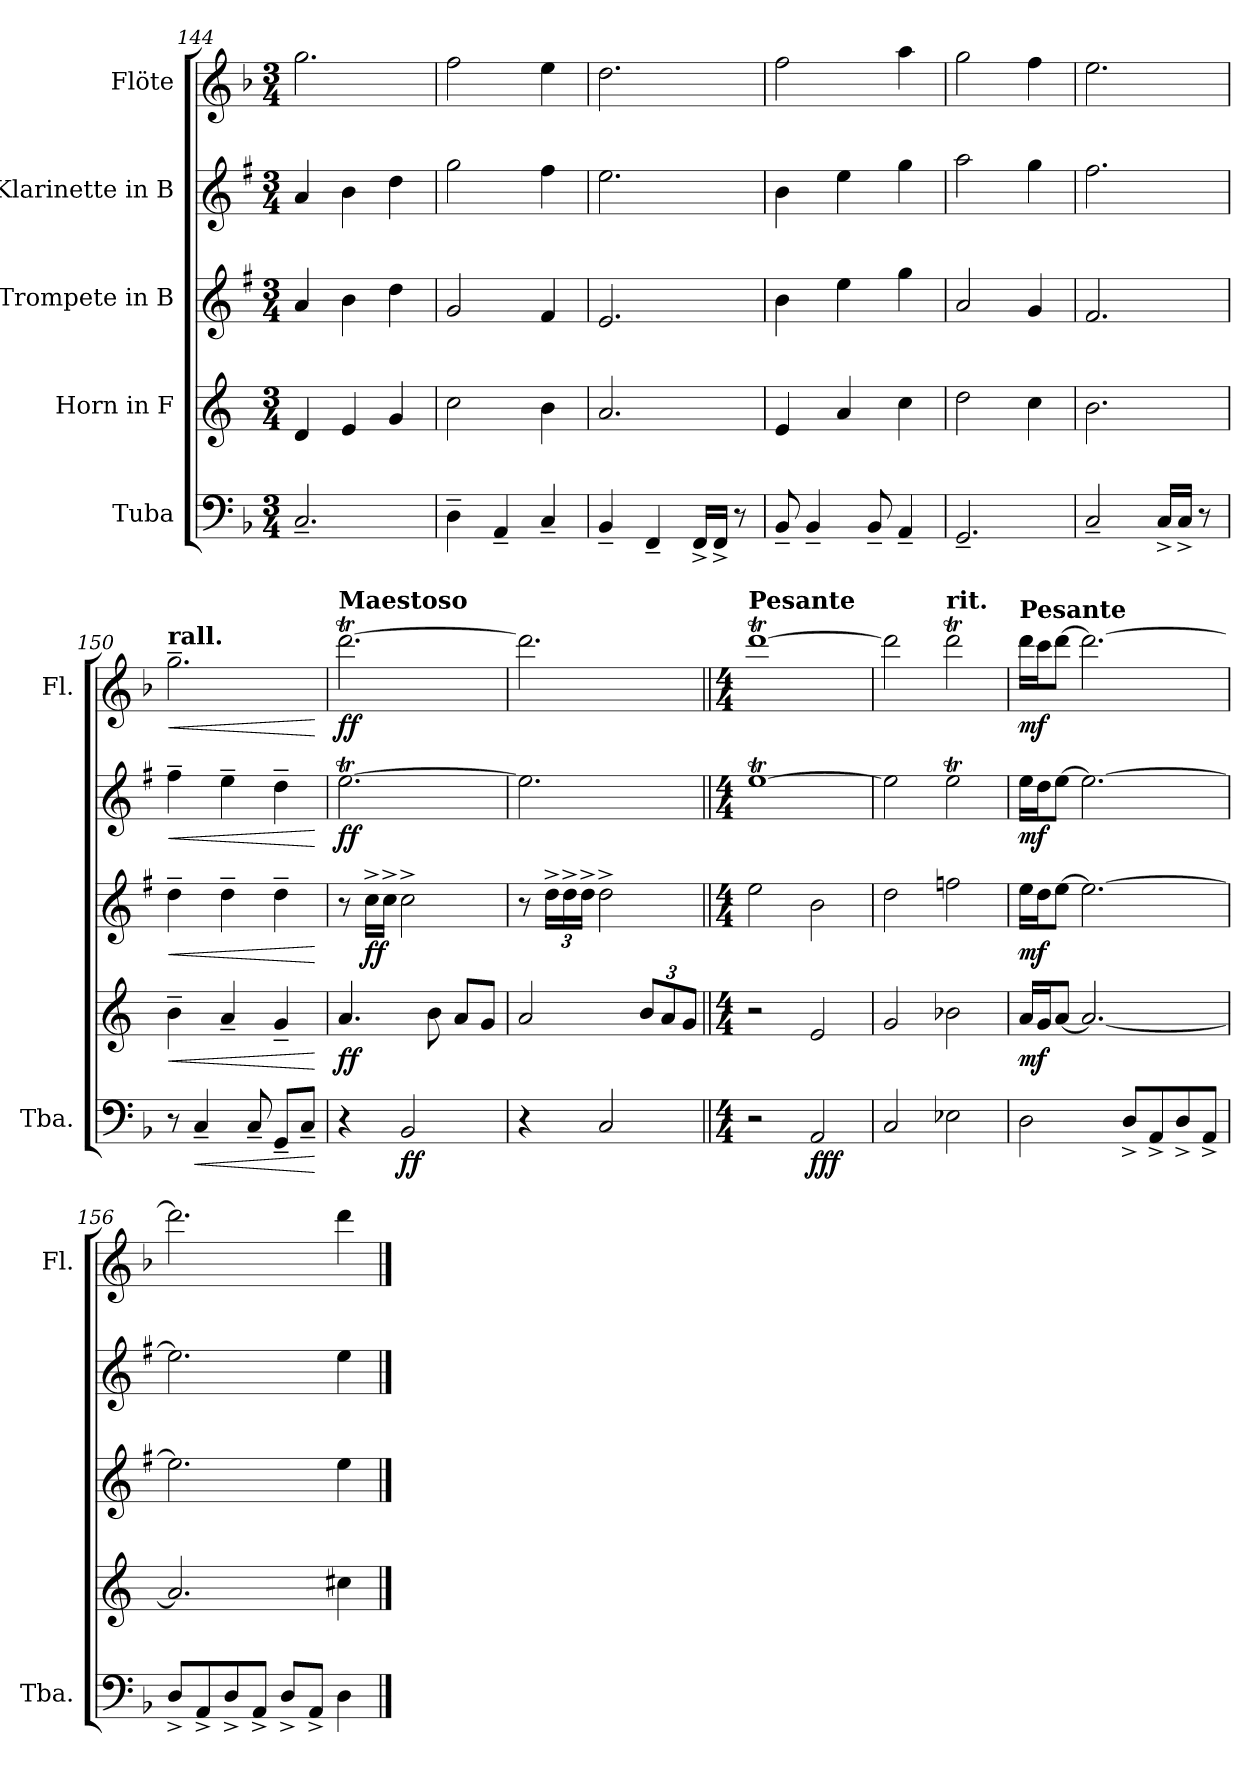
**kern	**dynam	**kern	**dynam	**kern	**dynam	**kern	**dynam	**kern	**dynam
*part5	*part5	*part4	*part4	*part3	*part3	*part2	*part2	*part1	*part1
*staff5	*staff5	*staff4	*staff4	*staff3	*staff3	*staff2	*staff2	*staff1	*staff1
*I"Tuba	*	*I"Horn in F	*	*I"Trompete in B	*	*I"Klarinette in B	*	*I"Flöte	*
*I'Tba.	*	*	*	*	*	*	*	*I'Fl.	*
*clefF4	*	*clefG2	*	*clefG2	*	*clefG2	*	*clefG2	*
*	*	*ITrd4c7	*	*ITrd1c2	*	*ITrd1c2	*	*	*
*k[b-]	*	*k[b-]	*	*k[b-]	*	*k[b-]	*	*k[b-]	*
*M3/4	*	*M3/4	*	*M3/4	*	*M3/4	*	*M3/4	*
=144	=144	=144	=144	=144	=144	=144	=144	=144	=144
2.C~/	.	4G/	.	4g/	.	4g/	.	2.gg\	.
.	.	4A/	.	4a\	.	4a\	.	.	.
.	.	4c/	.	4cc\	.	4cc\	.	.	.
=145	=145	=145	=145	=145	=145	=145	=145	=145	=145
4D~\	.	2f\	.	2f/	.	2ff\	.	2ff\	.
4AA~/	.	.	.	.	.	.	.	.	.
4C~/	.	4e\	.	4e/	.	4ee\	.	4ee\	.
=146	=146	=146	=146	=146	=146	=146	=146	=146	=146
4BB-~/	.	2.d/	.	2.d/	.	2.dd\	.	2.dd\	.
4FF~/	.	.	.	.	.	.	.	.	.
16FF^/LL	.	.	.	.	.	.	.	.	.
16FF^/JJ	.	.	.	.	.	.	.	.	.
8r	.	.	.	.	.	.	.	.	.
=147	=147	=147	=147	=147	=147	=147	=147	=147	=147
8BB-~/	.	4A/	.	4a\	.	4a\	.	2ff\	.
4BB-~/	.	.	.	.	.	.	.	.	.
.	.	4d/	.	4dd\	.	4dd\	.	.	.
8BB-~/	.	.	.	.	.	.	.	.	.
4AA~/	.	4f\	.	4ff\	.	4ff\	.	4aa\	.
=148	=148	=148	=148	=148	=148	=148	=148	=148	=148
2.GG~/	.	2g\	.	2g/	.	2gg\	.	2gg\	.
.	.	4f\	.	4f/	.	4ff\	.	4ff\	.
=149	=149	=149	=149	=149	=149	=149	=149	=149	=149
2C~/	.	2.e\	.	2.e/	.	2.ee\	.	2.ee\	.
16C^/LL	.	.	.	.	.	.	.	.	.
16C^/JJ	.	.	.	.	.	.	.	.	.
8r	.	.	.	.	.	.	.	.	.
=150	=150	=150	=150	=150	=150	=150	=150	=150	=150
!	!	!	!	!	!	!	!	!LO:TX:a:B:t=rall.	!
!	!	!	!LO:HP:b	!	!LO:HP:b	!	!LO:HP:b	!	!LO:HP:b
8r	.	4e~\	<	4cc~\	<	4ee~\	<	2.gg~\	<
!	!LO:HP:b	!	!	!	!	!	!	!	!
4C~/	<	.	.	.	.	.	.	.	.
.	.	4d~/	.	4cc~\	.	4dd~\	.	.	.
8C~/	.	.	.	.	.	.	.	.	.
8GG~/L	.	4c~/	.	4cc~\	.	4cc~\	.	.	.
8C~/J	.	.	.	.	.	.	.	.	.
.	[	.	[	.	[	.	[	.	[
!!LO:PB:g=z
=151	=151	=151	=151	=151	=151	=151	=151	=151	=151
*	*	*	*	*	*	*	*	*MM84	*
!	!	!	!	!	!	!	!	!LO:TX:a:B:t=Maestoso	!
!	!	!	!LO:DY:b	!	!	!	!LO:DY:b	!	!LO:DY:b
4r	.	4.d/	ff	8r	.	[2.ddT\	ff	[2.dddT\	ff
!	!	!	!	!	!LO:DY:b	!	!	!	!
.	.	.	.	16b-^\LL	ff	.	.	.	.
.	.	.	.	16b-^\JJ	.	.	.	.	.
!	!LO:DY:b	!	!	!	!	!	!	!	!
2BB-/	ff	.	.	2b-^\	.	.	.	.	.
.	.	8e\	.	.	.	.	.	.	.
.	.	8d/L	.	.	.	.	.	.	.
.	.	8c/J	.	.	.	.	.	.	.
=152	=152	=152	=152	=152	=152	=152	=152	=152	=152
4r	.	2d/	.	8r	.	2.dd\]	.	2.ddd\]	.
*	*	*	*	*Xbrackettup	*	*	*	*	*
.	.	.	.	24cc^\LL	.	.	.	.	.
.	.	.	.	24cc^\	.	.	.	.	.
.	.	.	.	24cc^\JJ	.	.	.	.	.
2C/	.	.	.	2cc^\	.	.	.	.	.
*	*	*Xbrackettup	*	*	*	*	*	*	*
.	.	12e/L	.	.	.	.	.	.	.
.	.	12d/	.	.	.	.	.	.	.
.	.	12c/J	.	.	.	.	.	.	.
=153||	=153||	=153||	=153||	=153||	=153||	=153||	=153||	=153||	=153||
*M4/4	*	*M4/4	*	*M4/4	*	*M4/4	*	*M4/4	*
*	*	*	*	*	*	*	*	*MM69	*
!	!	!	!	!	!	!	!	!LO:TX:a:B:t=Pesante	!
2r	.	2r	.	2dd\	.	[1ddT	.	[1dddT	.
!	!LO:DY:b	!	!	!	!	!	!	!	!
2AA/	fff	2A/	.	2a\	.	.	.	.	.
=154	=154	=154	=154	=154	=154	=154	=154	=154	=154
2C/	.	2c/	.	2cc\	.	2dd\]	.	2ddd\]	.
!	!	!	!	!	!	!	!	!LO:TX:a:B:t=rit.	!
2E-X\	.	2e-X\	.	2ee-X\	.	2ddT\	.	2dddT\	.
=155	=155	=155	=155	=155	=155	=155	=155	=155	=155
*	*	*	*	*	*	*	*	*MM54	*
!	!	!	!	!	!	!	!	!LO:TX:a:B:t=Pesante	!
!	!	!	!LO:DY:b	!	!LO:DY:b	!	!LO:DY:b	!	!LO:DY:b
2D\	.	16d/LL	mf	16dd\LL	mf	16dd\LL	mf	16ddd\LL	mf
.	.	16c/J	.	16cc\J	.	16cc\J	.	16ccc\J	.
.	.	[8d/J	.	[8dd\J	.	[8dd\J	.	[8ddd\J	.
.	.	2.d/_	.	2.dd\_	.	2.dd\_	.	2.ddd\_	.
8D^/L	.	.	.	.	.	.	.	.	.
8AA^/	.	.	.	.	.	.	.	.	.
8D^/	.	.	.	.	.	.	.	.	.
8AA^/J	.	.	.	.	.	.	.	.	.
=156	=156	=156	=156	=156	=156	=156	=156	=156	=156
8D^/L	.	2.d/]	.	2.dd\]	.	2.dd\]	.	2.ddd\]	.
8AA^/	.	.	.	.	.	.	.	.	.
8D^/	.	.	.	.	.	.	.	.	.
8AA^/J	.	.	.	.	.	.	.	.	.
8D^/L	.	.	.	.	.	.	.	.	.
8AA^/J	.	.	.	.	.	.	.	.	.
4D\	.	4f#X\	.	4dd\	.	4dd\	.	4ddd\	.
==	==	==	==	==	==	==	==	==	==
*-	*-	*-	*-	*-	*-	*-	*-	*-	*-
